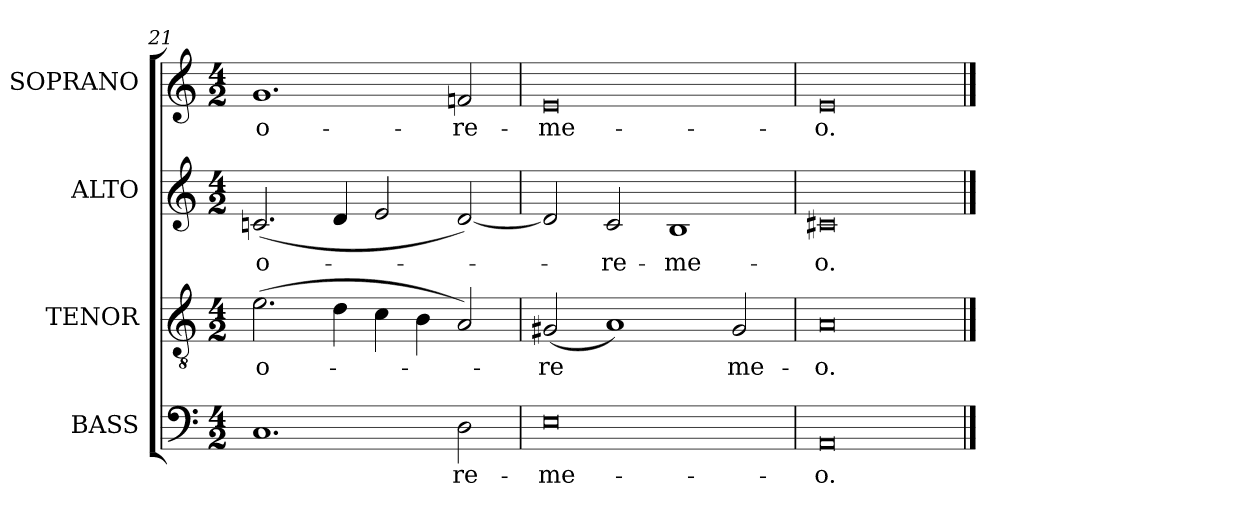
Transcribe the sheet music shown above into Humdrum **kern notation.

**kern	**text	**kern	**text	**kern	**text	**kern	**text
*part4	*part4	*part3	*part3	*part2	*part2	*part1	*part1
*staff4	*staff4	*staff3	*staff3	*staff2	*staff2	*staff1	*staff1
*I"BASS	*	*I"TENOR	*	*I"ALTO	*	*I"SOPRANO	*
*I'B.	*	*I'T.	*	*I'A.	*	*I'S.	*
*clefF4	*	*clefGv2	*	*clefG2	*	*clefG2	*
*	*	*ITrd7c12	*	*	*	*	*
*k[]	*	*k[]	*	*k[]	*	*k[]	*
*C:	*	*C:	*	*C:	*	*C:	*
*M4/2	*	*M4/2	*	*M4/2	*	*M4/2	*
=21	=21	=21	=21	=21	=21	=21	=21
!	!	!	!LO:LY:b:color=#000000	!	!	!	!
!	!	!	!	!	!LO:LY:b:color=#000000	!	!
!	!	!	!	!	!	!	!LO:LY:b:color=#000000
1.Ci	.	(2.Ei\	-o-	(2.cni/	-o-	1.gi	-o-
.	.	4Di\	.	4di/	.	.	.
.	.	4Ci\	.	2ei/	.	.	.
.	.	4BBi\	.	.	.	.	.
!	!LO:LY:b:color=#000000	!	!	!	!	!	!
!	!	!	!	!	!	!	!LO:LY:b:color=#000000
2Di\	-re-	2AAi/)	.	[2di/)	.	2fni/	-re-
=22	=22	=22	=22	=22	=22	=22	=22
!	!LO:LY:b:color=#000000	!	!	!	!	!	!
!	!	!	!LO:LY:b:color=#000000	!	!	!	!
!	!	!	!	!	!	!	!LO:LY:b:color=#000000
0Ei	-me-	(2GG#Xi/	-re	2di/]	.	0ei	-me-
!	!	!	!	!	!LO:LY:b:color=#000000	!	!
.	.	1AAi)	.	2ci/	-re-	.	.
!	!	!	!	!	!LO:LY:b:color=#000000	!	!
.	.	.	.	1Bi	-me-	.	.
!	!	!	!LO:LY:b:color=#000000	!	!	!	!
.	.	2GG#i/	me-	.	.	.	.
=23	=23	=23	=23	=23	=23	=23	=23
!	!LO:LY:b:color=#000000	!	!	!	!	!	!
!	!	!	!LO:LY:b:color=#000000	!	!	!	!
!	!	!	!	!	!LO:LY:b:color=#000000	!	!
!	!	!	!	!	!	!	!LO:LY:b:color=#000000
0AAi	-o.-	0AAi	-o.-	0c#Xi	-o.-	0ei	-o.-
==	==	==	==	==	==	==	==
*-	*-	*-	*-	*-	*-	*-	*-
